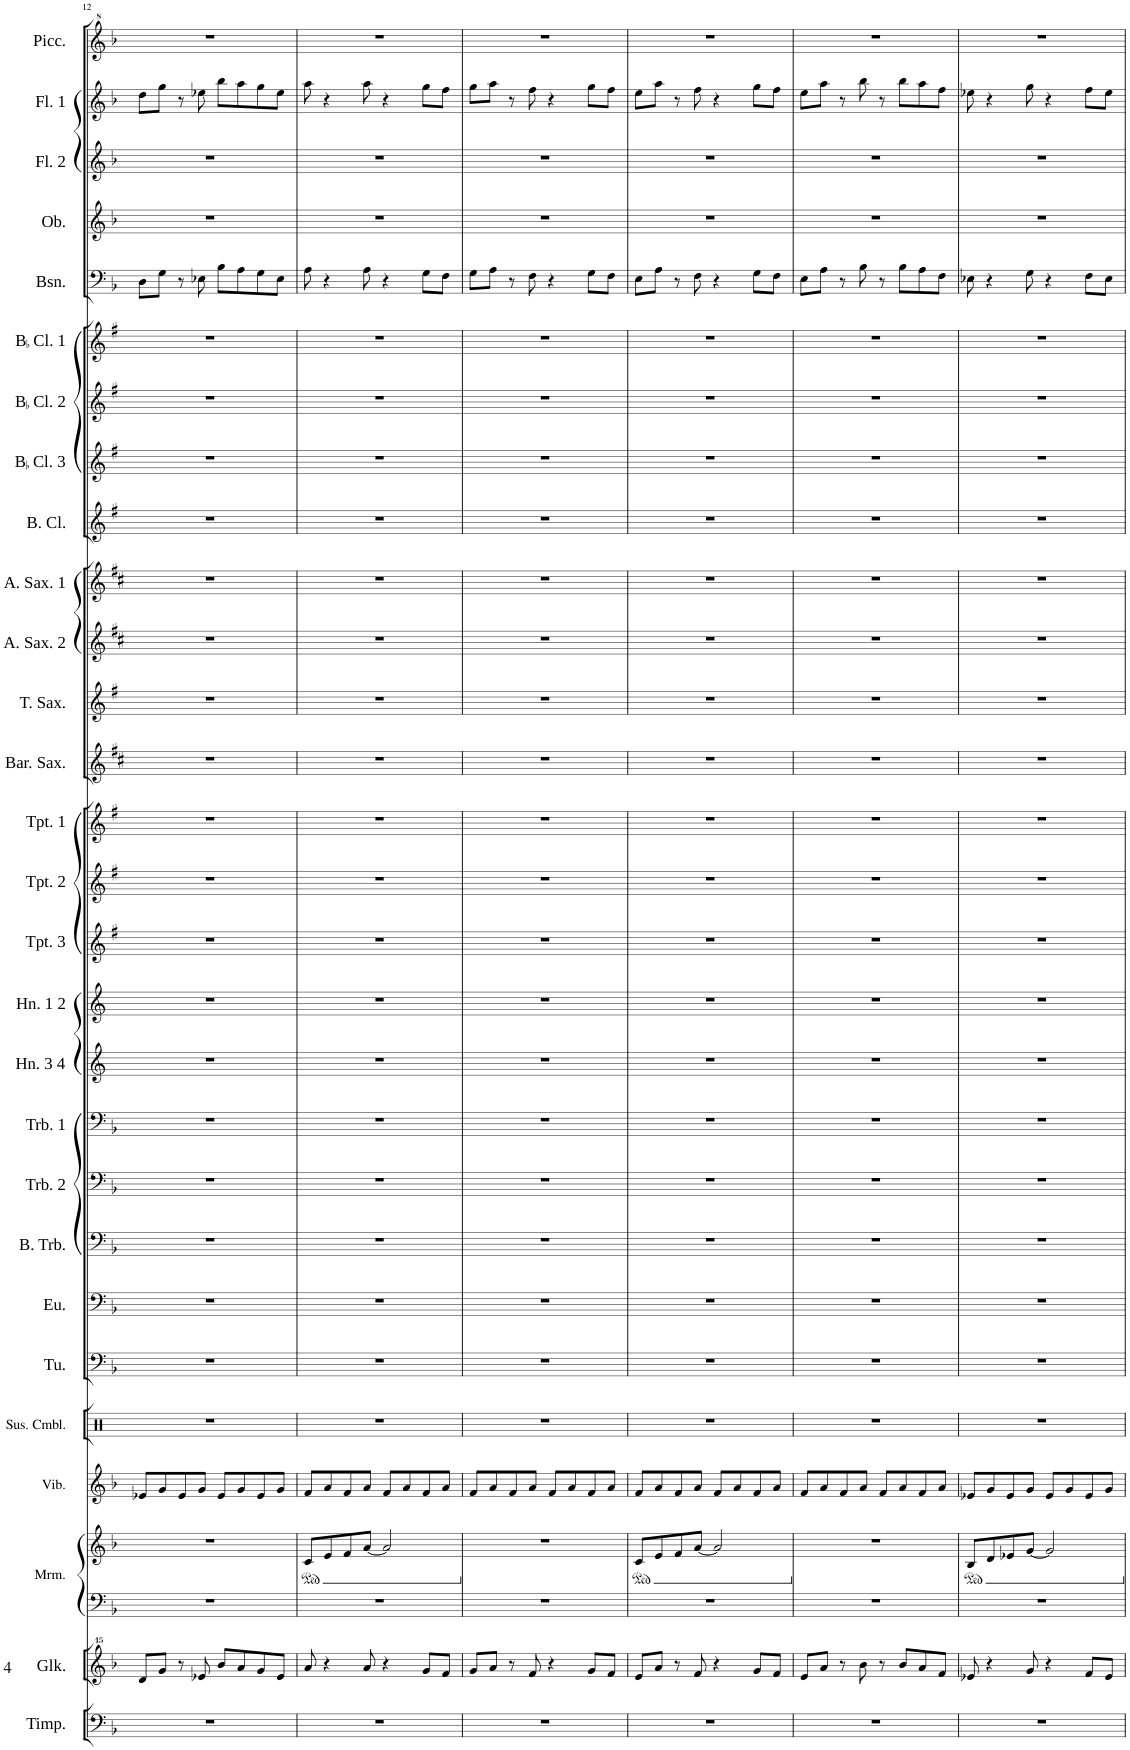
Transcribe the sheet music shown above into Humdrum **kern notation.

**kern	**kern	**kern	**kern	**kern	**kern	**kern	**kern	**kern	**kern	**kern	**kern	**kern	**kern	**kern	**kern	**kern	**kern	**kern	**kern	**kern	**kern	**kern	**kern	**kern	**kern	**kern	**kern	**kern
*part28	*part27	*part26	*part26	*part25	*part24	*part23	*part22	*part21	*part20	*part19	*part18	*part17	*part16	*part15	*part14	*part13	*part12	*part11	*part10	*part9	*part8	*part7	*part6	*part5	*part4	*part3	*part2	*part1
*staff29	*staff28	*staff27	*staff26	*staff25	*staff24	*staff23	*staff22	*staff21	*staff20	*staff19	*staff18	*staff17	*staff16	*staff15	*staff14	*staff13	*staff12	*staff11	*staff10	*staff9	*staff8	*staff7	*staff6	*staff5	*staff4	*staff3	*staff2	*staff1
*I"Timpani	*I"Glockenspiel	*I"Marimba	*	*I"Vibraphone	*I"Suspended Cymbal	*I"Tuba	*I"Euphonium	*I"Bass Trombone	*I"Trombone 2	*I"Trombone 1	*I"Horn 3 4	*I"Horn 1 2	*I"BaccidentalFlat Trumpet 3	*I"BaccidentalFlat Trumpet 2	*I"BaccidentalFlat Trumpet 1	*I"Baritone Saxophone	*I"Tenor Saxophone	*I"Alto Saxophone 2	*I"Alto Saxophone 1	*I"Bass Clarinet	*I"BaccidentalFlat Clarinet 3	*I"BaccidentalFlat Clarinet 2	*I"BaccidentalFlat Clarinet 1	*I"Bassoon	*I"Oboe	*I"Flute 2	*I"Flute 1	*I"Piccolo
*I'Timp.	*I'Glk.	*I'Mrm.	*	*I'Vib.	*I'Sus. Cmbl.	*I'Tu.	*I'Eu.	*I'B. Trb.	*I'Trb. 2	*I'Trb. 1	*I'Hn. 3 4	*I'Hn. 1 2	*I'Tpt. 3	*I'Tpt. 2	*I'Tpt. 1	*I'Bar. Sax.	*I'T. Sax.	*I'A. Sax. 2	*I'A. Sax. 1	*I'B. Cl.	*I'BaccidentalFlat Cl. 3	*I'BaccidentalFlat Cl. 2	*I'BaccidentalFlat Cl. 1	*I'Bsn.	*I'Ob.	*I'Fl. 2	*I'Fl. 1	*I'Picc.
!!LO:PB:g=z
*clefF4	*clefG^^2	*clefF4	*clefG2	*clefG2	*clefX	*clefF4	*clefF4	*clefF4	*clefF4	*clefF4	*clefG2	*clefG2	*clefG2	*clefG2	*clefG2	*clefG2	*clefG2	*clefG2	*clefG2	*clefG2	*clefG2	*clefG2	*clefG2	*clefF4	*clefG2	*clefG2	*clefG2	*clefG^2
*	*	*	*	*	*	*	*	*	*	*	*Trd4c7	*Trd4c7	*Trd1c2	*Trd1c2	*Trd1c2	*Trd12c21	*Trd8c14	*Trd5c9	*Trd5c9	*Trd8c14	*Trd1c2	*Trd1c2	*Trd1c2	*	*	*	*	*Trd-7c-12
*k[b-]	*k[b-]	*k[b-]	*k[b-]	*k[b-]	*k[]	*k[b-]	*k[b-]	*k[b-]	*k[b-]	*k[b-]	*k[]	*k[]	*k[f#]	*k[f#]	*k[f#]	*k[f#c#]	*k[f#]	*k[f#c#]	*k[f#c#]	*k[f#]	*k[f#]	*k[f#]	*k[f#]	*k[b-]	*k[b-]	*k[b-]	*k[b-]	*k[b-]
*M4/4	*M4/4	*M4/4	*M4/4	*M4/4	*M4/4	*M4/4	*M4/4	*M4/4	*M4/4	*M4/4	*M4/4	*M4/4	*M4/4	*M4/4	*M4/4	*M4/4	*M4/4	*M4/4	*M4/4	*M4/4	*M4/4	*M4/4	*M4/4	*M4/4	*M4/4	*M4/4	*M4/4	*M4/4
=12	=12	=12	=12	=12	=12	=12	=12	=12	=12	=12	=12	=12	=12	=12	=12	=12	=12	=12	=12	=12	=12	=12	=12	=12	=12	=12	=12	=12
1r	8ddd/L	1r	1r	8e-X/L	1r	1r	1r	1r	1r	1r	1r	1r	1r	1r	1r	1r	1r	1r	1r	1r	1r	1r	1r	8D\L	1r	1r	8dd\L	1r
.	8ggg/J	.	.	8g/	.	.	.	.	.	.	.	.	.	.	.	.	.	.	.	.	.	.	.	8G\J	.	.	8gg\J	.
.	8r	.	.	8e-/	.	.	.	.	.	.	.	.	.	.	.	.	.	.	.	.	.	.	.	8r	.	.	8r	.
.	8eee-X/	.	.	8g/J	.	.	.	.	.	.	.	.	.	.	.	.	.	.	.	.	.	.	.	8E-X\	.	.	8ee-X\	.
.	8bbb-/L	.	.	8e-/L	.	.	.	.	.	.	.	.	.	.	.	.	.	.	.	.	.	.	.	8B-\L	.	.	8bb-\L	.
.	8aaa/	.	.	8g/	.	.	.	.	.	.	.	.	.	.	.	.	.	.	.	.	.	.	.	8A\	.	.	8aa\	.
.	8ggg/	.	.	8e-/	.	.	.	.	.	.	.	.	.	.	.	.	.	.	.	.	.	.	.	8G\	.	.	8gg\	.
.	8eee-/J	.	.	8g/J	.	.	.	.	.	.	.	.	.	.	.	.	.	.	.	.	.	.	.	8E-\J	.	.	8ee-\J	.
=13	=13	=13	=13	=13	=13	=13	=13	=13	=13	=13	=13	=13	=13	=13	=13	=13	=13	=13	=13	=13	=13	=13	=13	=13	=13	=13	=13	=13
*	*	*	*ped	*	*	*	*	*	*	*	*	*	*	*	*	*	*	*	*	*	*	*	*	*	*	*	*	*
1r	8aaa/	1r	8c/L	8f/L	1r	1r	1r	1r	1r	1r	1r	1r	1r	1r	1r	1r	1r	1r	1r	1r	1r	1r	1r	8A\	1r	1r	8aa\	1r
.	4r	.	8e/	8a/	.	.	.	.	.	.	.	.	.	.	.	.	.	.	.	.	.	.	.	4r	.	.	4r	.
.	.	.	8f/	8f/	.	.	.	.	.	.	.	.	.	.	.	.	.	.	.	.	.	.	.	.	.	.	.	.
.	8aaa/	.	[8a/J	8a/J	.	.	.	.	.	.	.	.	.	.	.	.	.	.	.	.	.	.	.	8A\	.	.	8aa\	.
.	4r	.	2a/]	8f/L	.	.	.	.	.	.	.	.	.	.	.	.	.	.	.	.	.	.	.	4r	.	.	4r	.
.	.	.	.	8a/	.	.	.	.	.	.	.	.	.	.	.	.	.	.	.	.	.	.	.	.	.	.	.	.
.	8ggg/L	.	.	8f/	.	.	.	.	.	.	.	.	.	.	.	.	.	.	.	.	.	.	.	8G\L	.	.	8gg\L	.
.	8fff/J	.	.	8a/J	.	.	.	.	.	.	.	.	.	.	.	.	.	.	.	.	.	.	.	8F\J	.	.	8ff\J	.
=14	=14	=14	=14	=14	=14	=14	=14	=14	=14	=14	=14	=14	=14	=14	=14	=14	=14	=14	=14	=14	=14	=14	=14	=14	=14	=14	=14	=14
*	*	*	*Xped	*	*	*	*	*	*	*	*	*	*	*	*	*	*	*	*	*	*	*	*	*	*	*	*	*
1r	8ggg/L	1r	1r	8f/L	1r	1r	1r	1r	1r	1r	1r	1r	1r	1r	1r	1r	1r	1r	1r	1r	1r	1r	1r	8G\L	1r	1r	8gg\L	1r
.	8aaa/J	.	.	8a/	.	.	.	.	.	.	.	.	.	.	.	.	.	.	.	.	.	.	.	8A\J	.	.	8aa\J	.
.	8r	.	.	8f/	.	.	.	.	.	.	.	.	.	.	.	.	.	.	.	.	.	.	.	8r	.	.	8r	.
.	8fff/	.	.	8a/J	.	.	.	.	.	.	.	.	.	.	.	.	.	.	.	.	.	.	.	8F\	.	.	8ff\	.
.	4r	.	.	8f/L	.	.	.	.	.	.	.	.	.	.	.	.	.	.	.	.	.	.	.	4r	.	.	4r	.
.	.	.	.	8a/	.	.	.	.	.	.	.	.	.	.	.	.	.	.	.	.	.	.	.	.	.	.	.	.
.	8ggg/L	.	.	8f/	.	.	.	.	.	.	.	.	.	.	.	.	.	.	.	.	.	.	.	8G\L	.	.	8gg\L	.
.	8fff/J	.	.	8a/J	.	.	.	.	.	.	.	.	.	.	.	.	.	.	.	.	.	.	.	8F\J	.	.	8ff\J	.
=15	=15	=15	=15	=15	=15	=15	=15	=15	=15	=15	=15	=15	=15	=15	=15	=15	=15	=15	=15	=15	=15	=15	=15	=15	=15	=15	=15	=15
*	*	*	*ped	*	*	*	*	*	*	*	*	*	*	*	*	*	*	*	*	*	*	*	*	*	*	*	*	*
1r	8eee/L	1r	8c/L	8f/L	1r	1r	1r	1r	1r	1r	1r	1r	1r	1r	1r	1r	1r	1r	1r	1r	1r	1r	1r	8E\L	1r	1r	8ee\L	1r
.	8aaa/J	.	8e/	8a/	.	.	.	.	.	.	.	.	.	.	.	.	.	.	.	.	.	.	.	8A\J	.	.	8aa\J	.
.	8r	.	8f/	8f/	.	.	.	.	.	.	.	.	.	.	.	.	.	.	.	.	.	.	.	8r	.	.	8r	.
.	8fff/	.	[8a/J	8a/J	.	.	.	.	.	.	.	.	.	.	.	.	.	.	.	.	.	.	.	8F\	.	.	8ff\	.
.	4r	.	2a/]	8f/L	.	.	.	.	.	.	.	.	.	.	.	.	.	.	.	.	.	.	.	4r	.	.	4r	.
.	.	.	.	8a/	.	.	.	.	.	.	.	.	.	.	.	.	.	.	.	.	.	.	.	.	.	.	.	.
.	8ggg/L	.	.	8f/	.	.	.	.	.	.	.	.	.	.	.	.	.	.	.	.	.	.	.	8G\L	.	.	8gg\L	.
.	8fff/J	.	.	8a/J	.	.	.	.	.	.	.	.	.	.	.	.	.	.	.	.	.	.	.	8F\J	.	.	8ff\J	.
=16	=16	=16	=16	=16	=16	=16	=16	=16	=16	=16	=16	=16	=16	=16	=16	=16	=16	=16	=16	=16	=16	=16	=16	=16	=16	=16	=16	=16
*	*	*	*Xped	*	*	*	*	*	*	*	*	*	*	*	*	*	*	*	*	*	*	*	*	*	*	*	*	*
1r	8eee/L	1r	1r	8f/L	1r	1r	1r	1r	1r	1r	1r	1r	1r	1r	1r	1r	1r	1r	1r	1r	1r	1r	1r	8E\L	1r	1r	8ee\L	1r
.	8aaa/J	.	.	8a/	.	.	.	.	.	.	.	.	.	.	.	.	.	.	.	.	.	.	.	8A\J	.	.	8aa\J	.
.	8r	.	.	8f/	.	.	.	.	.	.	.	.	.	.	.	.	.	.	.	.	.	.	.	8r	.	.	8r	.
.	8bbb-\	.	.	8a/J	.	.	.	.	.	.	.	.	.	.	.	.	.	.	.	.	.	.	.	8B-\	.	.	8bb-\	.
.	8r	.	.	8f/L	.	.	.	.	.	.	.	.	.	.	.	.	.	.	.	.	.	.	.	8r	.	.	8r	.
.	8bbb-/L	.	.	8a/	.	.	.	.	.	.	.	.	.	.	.	.	.	.	.	.	.	.	.	8B-\L	.	.	8bb-\L	.
.	8aaa/	.	.	8f/	.	.	.	.	.	.	.	.	.	.	.	.	.	.	.	.	.	.	.	8A\	.	.	8aa\	.
.	8fff/J	.	.	8a/J	.	.	.	.	.	.	.	.	.	.	.	.	.	.	.	.	.	.	.	8F\J	.	.	8ff\J	.
=17	=17	=17	=17	=17	=17	=17	=17	=17	=17	=17	=17	=17	=17	=17	=17	=17	=17	=17	=17	=17	=17	=17	=17	=17	=17	=17	=17	=17
*	*	*	*ped	*	*	*	*	*	*	*	*	*	*	*	*	*	*	*	*	*	*	*	*	*	*	*	*	*
1r	8eee-X/	1r	8B-/L	8e-X/L	1r	1r	1r	1r	1r	1r	1r	1r	1r	1r	1r	1r	1r	1r	1r	1r	1r	1r	1r	8E-X\	1r	1r	8ee-X\	1r
.	4r	.	8d/	8g/	.	.	.	.	.	.	.	.	.	.	.	.	.	.	.	.	.	.	.	4r	.	.	4r	.
.	.	.	8e-X/	8e-/	.	.	.	.	.	.	.	.	.	.	.	.	.	.	.	.	.	.	.	.	.	.	.	.
.	8ggg/	.	[8g/J	8g/J	.	.	.	.	.	.	.	.	.	.	.	.	.	.	.	.	.	.	.	8G\	.	.	8gg\	.
.	4r	.	2g/]	8e-/L	.	.	.	.	.	.	.	.	.	.	.	.	.	.	.	.	.	.	.	4r	.	.	4r	.
.	.	.	.	8g/	.	.	.	.	.	.	.	.	.	.	.	.	.	.	.	.	.	.	.	.	.	.	.	.
.	8fff/L	.	.	8e-/	.	.	.	.	.	.	.	.	.	.	.	.	.	.	.	.	.	.	.	8F\L	.	.	8ff\L	.
.	8eee-/J	.	.	8g/J	.	.	.	.	.	.	.	.	.	.	.	.	.	.	.	.	.	.	.	8E-\J	.	.	8ee-\J	.
*	*	*	*Xped	*	*	*	*	*	*	*	*	*	*	*	*	*	*	*	*	*	*	*	*	*	*	*	*	*
=	=	=	=	=	=	=	=	=	=	=	=	=	=	=	=	=	=	=	=	=	=	=	=	=	=	=	=	=
*-	*-	*-	*-	*-	*-	*-	*-	*-	*-	*-	*-	*-	*-	*-	*-	*-	*-	*-	*-	*-	*-	*-	*-	*-	*-	*-	*-	*-
